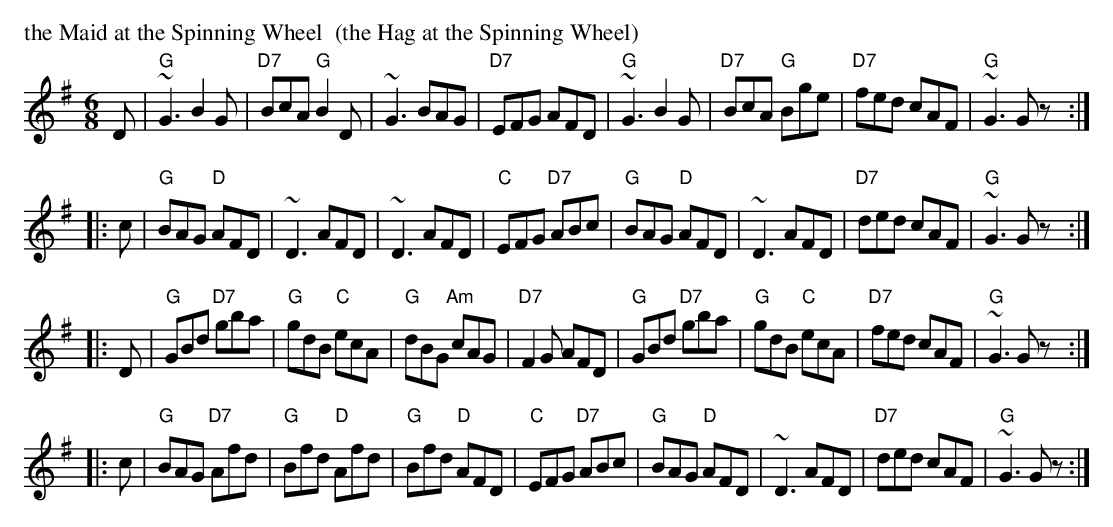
X:1
P: the Maid at the Spinning Wheel  (the Hag at the Spinning Wheel)
M: 6/8
L: 1/8
K: G
D \
| "G"~G3 B2G | "D7"BcA "G"B2D |     ~G3 BAG | "D7"EFG AFD \
| "G"~G3 B2G | "D7"BcA "G"Bge | "D7"fed cAF | "G"~G3 Gz :|
|: c \
| "G"BAG "D"AFD | ~D3 AFD |     ~D3 AFD | "C"EFG "D7"ABc \
| "G"BAG "D"AFD | ~D3 AFD | "D7"ded cAF | "G"~G3 Gz :|
|: D \
| "G"GBd "D7"gba | "G"gdB "C"ecA |  "G"dBG "Am"cAG | "D7"F2G AFD \
| "G"GBd "D7"gba | "G"gdB "C"ecA | "D7"fed     cAF | "G"~G3 Gz :|
|: c \
| "G"BAG "D7"Afd | "G"Bfd "D"Afd |  "G"Bfd "D"AFD | "C"EFG "D7"ABc \
| "G"BAG  "D"AFD |    ~D3    AFD | "D7"ded    cAF | "G"~G3 Gz :|
